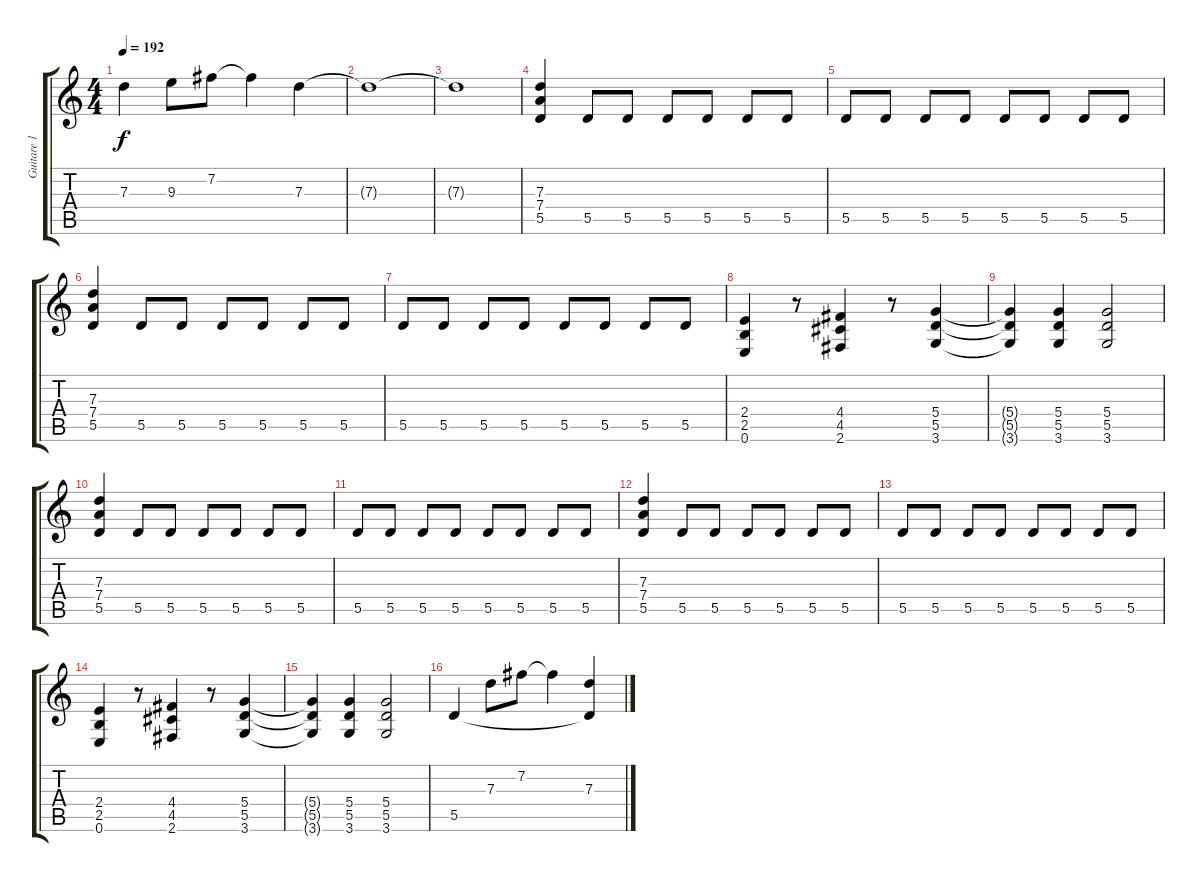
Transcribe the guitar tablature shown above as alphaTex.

\track ("Guitare 1" "Guitare 1") {instrument distortionguitar}
\staff {score tabs}
\tuning (E4 B3 G3 D3 A2 E2) {hide}
\ts (4 4)
\tempo 192
\clef g2
\ks c
7.3.4{dy f} 9.3.8 7.2.8 7.2{t}.4 7.3.4 |
7.3{t}.1 |
7.3{t}.1 |
(7.3 7.4 5.5).4 5.5.8{volume 9 instrument electricguitarmuted} 5.5.8 5.5.8 5.5.8 5.5.8 5.5.8 |
5.5.8 5.5.8 5.5.8 5.5.8 5.5.8 5.5.8 5.5.8 5.5.8 |
(7.3 7.4 5.5).4{volume 15 instrument distortionguitar} 5.5.8{volume 9 instrument electricguitarmuted} 5.5.8 5.5.8 5.5.8 5.5.8 5.5.8 |
5.5.8 5.5.8 5.5.8 5.5.8 5.5.8 5.5.8 5.5.8 5.5.8 |
(2.4 2.5 0.6).4{volume 15 instrument distortionguitar} r.8 (4.4 4.5 2.6).4 r.8 (5.4 5.5 3.6).4 |
(5.4{t} 5.5{t} 3.6{t}).4 (5.4 5.5 3.6).4 (5.4 5.5 3.6).2 |
(7.3 7.4 5.5).4 5.5.8{volume 9 instrument electricguitarmuted} 5.5.8 5.5.8 5.5.8 5.5.8 5.5.8 |
5.5.8 5.5.8 5.5.8 5.5.8 5.5.8 5.5.8 5.5.8 5.5.8 |
(7.3 7.4 5.5).4{volume 15 instrument distortionguitar} 5.5.8{volume 9 instrument electricguitarmuted} 5.5.8 5.5.8 5.5.8 5.5.8 5.5.8 |
5.5.8 5.5.8 5.5.8 5.5.8 5.5.8 5.5.8 5.5.8 5.5.8 |
(2.4 2.5 0.6).4{volume 15 instrument distortionguitar} r.8 (4.4 4.5 2.6).4 r.8 (5.4 5.5 3.6).4 |
(5.4{t} 5.5{t} 3.6{t}).4 (5.4 5.5 3.6).4 (5.4 5.5 3.6).2 |
5.5.4 7.3.8 7.2.8 7.2{t}.4 (7.3 5.5{t}).4
